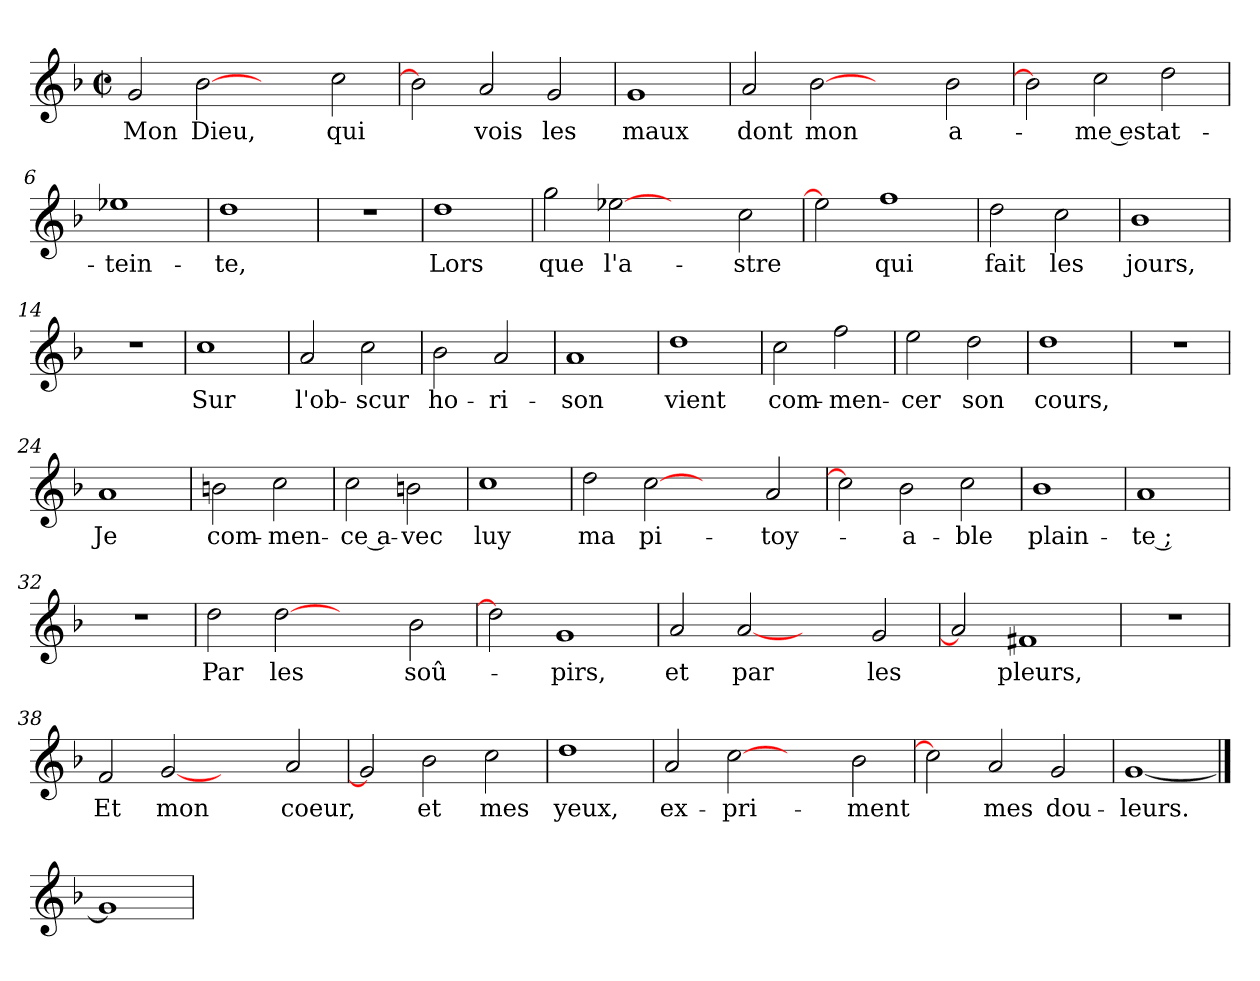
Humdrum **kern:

**kern	**text
*part1	*part1
*staff1	*staff1
*clefG2	*
*k[b-]	*
*F:	*
*M2/2	*
*met(c|)	*
=1	=1
2g/	Mon
[2b-	Dieu,
2ryy	.
2cc\	qui
=2	=2
2b-]	.
2a/	vois
2g/	les
=3	=3
1g	maux
=4	=4
2a/	dont
[2b-	mon
2ryy	.
2b-\	a-
=5	=5
2b-]	.
2cc\	-me est
2dd\	at-
!!LO:LB:g=z
=6	=6
1ee-X	-tein-
=7	=7
1dd	-te,
=8	=8
1r	.
=9	=9
1dd	Lors
=10	=10
2gg\	que
[2ee-X	l'a-
2ryy	.
2cc\	-stre
=11	=11
2ee-]	.
1ff	qui
=12	=12
2dd\	fait
2cc\	les
!!LO:LB:g=z
=13	=13
1b-	jours,
=14	=14
1r	.
=15	=15
1cc	Sur
=16	=16
2a/	l'ob-
2cc\	-scur
=17	=17
2b-\	ho-
2a/	-ri-
=18	=18
1a	-son
=19	=19
1dd	vient
=20	=20
2cc\	com-
2ff\	-men-
!!LO:LB:g=z
=21	=21
2ee\	-cer
2dd\	son
=22	=22
1dd	cours,
=23	=23
1r	.
=24	=24
1a	Je
=25	=25
2bn\	com-
2cc\	-men-
=26	=26
2cc\	ce a-
2bn\	-vec
=27	=27
1cc	luy
!!LO:LB:g=z
=28	=28
2dd\	ma
[2cc	pi-
2ryy	.
2a/	-toy-
=29	=29
2cc]	.
2b-\	-a-
2cc\	-ble
=30	=30
1b-	plain-
=31	=31
1a	-te ;
=32	=32
1r	.
=33	=33
2dd\	Par
[2dd	les
2ryy	.
2b-\	soû-
=34	=34
2dd]	.
1g	-pirs,
!!LO:LB:g=z
=35	=35
2a/	et
[2a	par
2ryy	.
2g/	les
=36	=36
2a]	.
1f#X	pleurs,
=37	=37
1r	.
=38	=38
2f/	Et
[2g	mon
2ryy	.
2a/	coeur,
=39	=39
2g]	.
2b-\	et
2cc\	mes
=40	=40
1dd	yeux,
!!LO:LB:g=z
=41	=41
2a/	ex-
[2cc	-pri-
2ryy	.
2b-\	-ment
=42	=42
2cc]	.
2a/	mes
2g/	dou-
=43	=43
[1g	-leurs.
==44	==44
1g]	.
=	=
*-	*-
